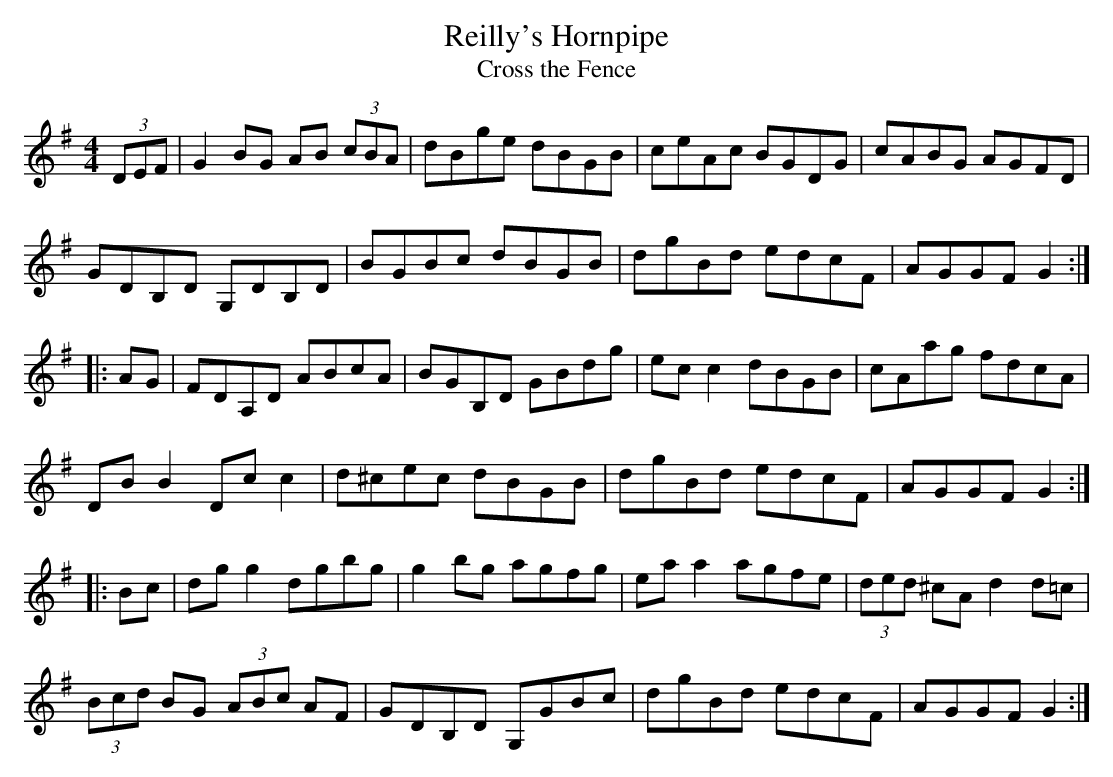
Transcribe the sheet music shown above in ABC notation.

X:1
T:Reilly's Hornpipe
T:Cross the Fence
M:4/4
L:1/8
K:G
(3DEF | G2BG AB (3cBA | dBge dBGB | ceAc BGDG | cABG AGFD |
GDB,D G,DB,D | BGBc dBGB | dgBd edcF | AGGF G2 :|
|: AG | FDA,D ABcA |BGB,D GBdg | ecc2 dBGB | cAag fdcA |
DB B2 Dcc2 | d^cec dBGB |dgBd edcF | AGGF G2 :|
|: Bc | dgg2 dgbg | g2bg agfg | eaa2 agfe |(3ded ^cA d2d=c |
(3Bcd BG (3ABc AF | GDB,D G,GBc | dgBd edcF | AGGF G2 :|]
